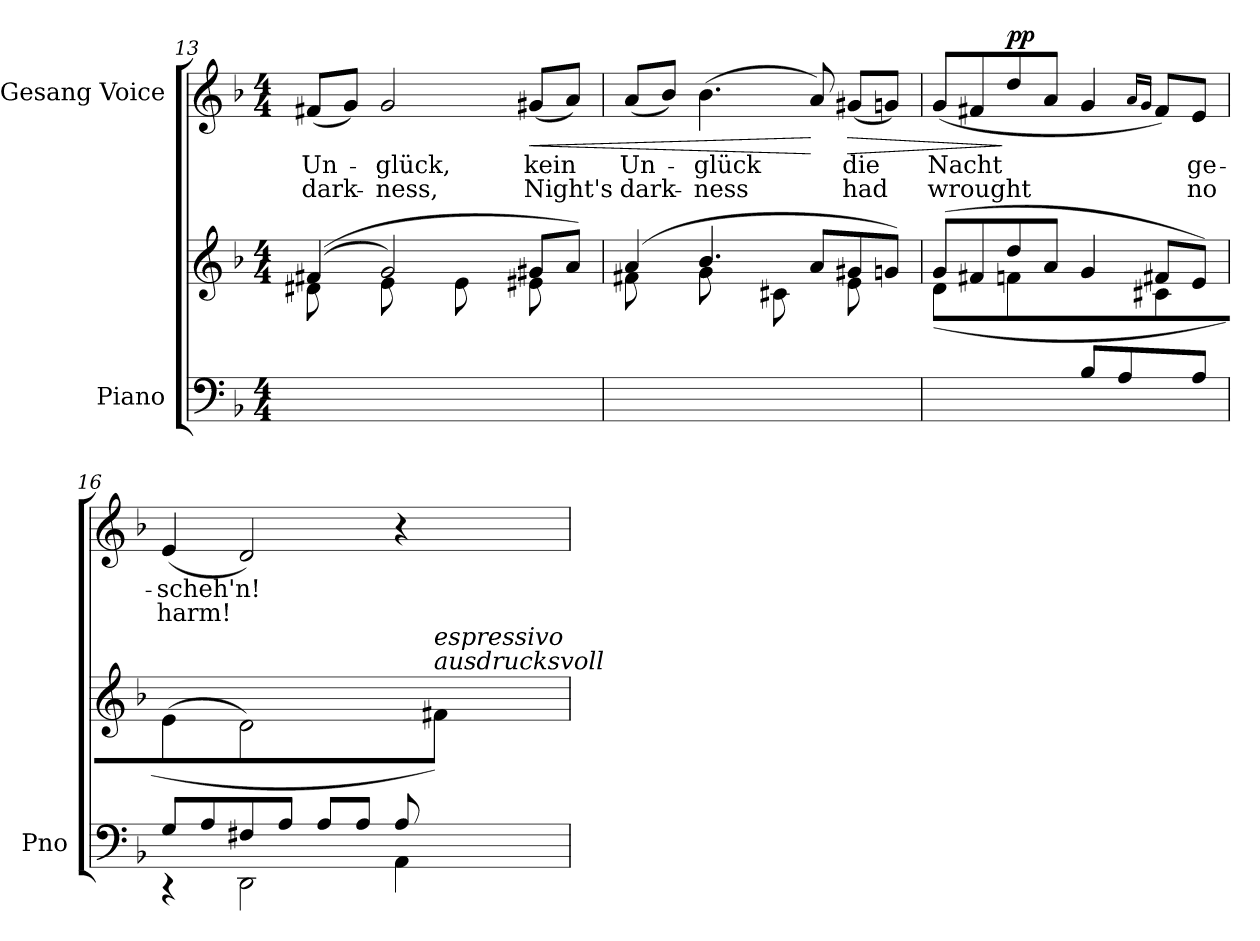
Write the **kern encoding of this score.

**kern	**kern	**kern	**text	**text	**dynam
*part2	*part2	*part1	*part1	*part1	*part1
*staff3	*staff2	*staff1	*staff1	*staff1	*staff1
*I"Piano	*	*I"Gesang Voice	*	*	*
*I'Pno	*	*	*	*	*
*clefF4	*clefG2	*clefG2	*	*	*
*k[b-]	*k[b-]	*k[b-]	*	*	*
*M4/4	*M4/4	*M4/4	*	*	*
=13	=13	=13	=13	=13	=13
*	*^	*	*	*	*
!	!	!	!	!LO:LY:b	!LO:LY:b	!
8ryy	(>(>4f#X/	(>8d#X\L	(<8f#X/L	Un-	dark-	.
8A/	.	8ryy	8g/J)	.	.	.
!	!	!	!	!LO:LY:b	!LO:LY:b	!
8ryy	2g/)	8e\	2g/	-glück,	-ness,	.
8A/J	.	8ryy	.	.	.	.
8ryy	.	8e\L	.	.	.	.
8A/	.	8ryy	.	.	.	.
!	!	!	!	!LO:LY:b	!LO:LY:b	!LO:HP:b
8ryy	8g#X/L	8e#X\	(<8g#X/L	kein	Night's	<
8A/J)	8a/J)	8ryy	8a/J)	.	.	.
=14	=14	=14	=14	=14	=14	=14
!	!	!	!	!LO:LY:b	!LO:LY:b	!
8ryy	(>4a/	(>8f#X\L	(<8a/L	Un-	dark-	.
8A/	.	8ryy	8b-/J)	.	.	.
!	!	!	!	!LO:LY:b	!LO:LY:b	!
8ryy	4.b-/	8g\	(>4.b-\	-glück	-ness	.
8A/J	.	8ryy	.	.	.	.
8ryy	.	8c#X\L	.	.	.	.
8A/	8a/L	8ryy	8a/)	.	.	[
!	!	!	!	!LO:LY:b	!LO:LY:b	!LO:HP:b
8ryy	8g#X/	8e\	(<8g#X/L	die	had	>
8A/J)	8gn/J)	8ryy	8gn/J)	.	.	.
=15	=15	=15	=15	=15	=15	=15
!	!	!	!	!LO:LY:b	!LO:LY:b	!
8ryy	(>8g/L	(>8d\L	(<8g/L	Nacht	wrought	.
8A/	8f#X/	8ryy	8f#X/	.	.	.
!	!	!	!	!	!	!LO:DY:n=1:a
8ryy	8dd/	8f\	8dd/	.	.	] pp
8A/J	8a/J	4.ryy	8a/J	.	.	.
8B-/L	4g/	.	4g/	.	.	.
8A/	.	.	.	.	.	.
.	.	.	16qa/LL	.	.	.
.	.	.	16qg/JJ	.	.	.
8ryy	8f#/L	8c#X\	8f#/L)	.	.	.
!	!	!	!	!LO:LY:b	!LO:LY:b	!
8A/J)	8e/J)	8ryy	8e/J	ge-	no	.
!!LO:PB:g=z
=16	=16	=16	=16	=16	=16	=16
*^	*	*	*	*	*	*
*	*^	*	*	*	*	*	*
!	!	!	!	!	!	!LO:LY:b	!LO:LY:b	!
*	*	*	*v	*v	*	*	*	*
2.ryy	8G/L	4r	(<4e/	(<4e/	-scheh'n!	harm!	.
.	8A/	.	.	.	.	.	.
.	8F#X/	2DD\	2d/)	2d/)	.	.	.
.	8A/J	.	.	.	.	.	.
.	8A/L	.	.	.	.	.	.
.	8A/J	.	.	.	.	.	.
(>8A/L	4rAyy	4AA\	8ryy	4r	.	.	.
!	!	!	!LO:TX:a:i:t=ausdrucksvoll	!	!	!	!
!	!	!	!LO:TX:a:i:t=espressivo	!	!	!	!
8ryy	.	.	8f#X\J)	.	.	.	.
*v	*v	*v	*	*	*	*	*
=	=	=	=	=	=
*-	*-	*-	*-	*-	*-
